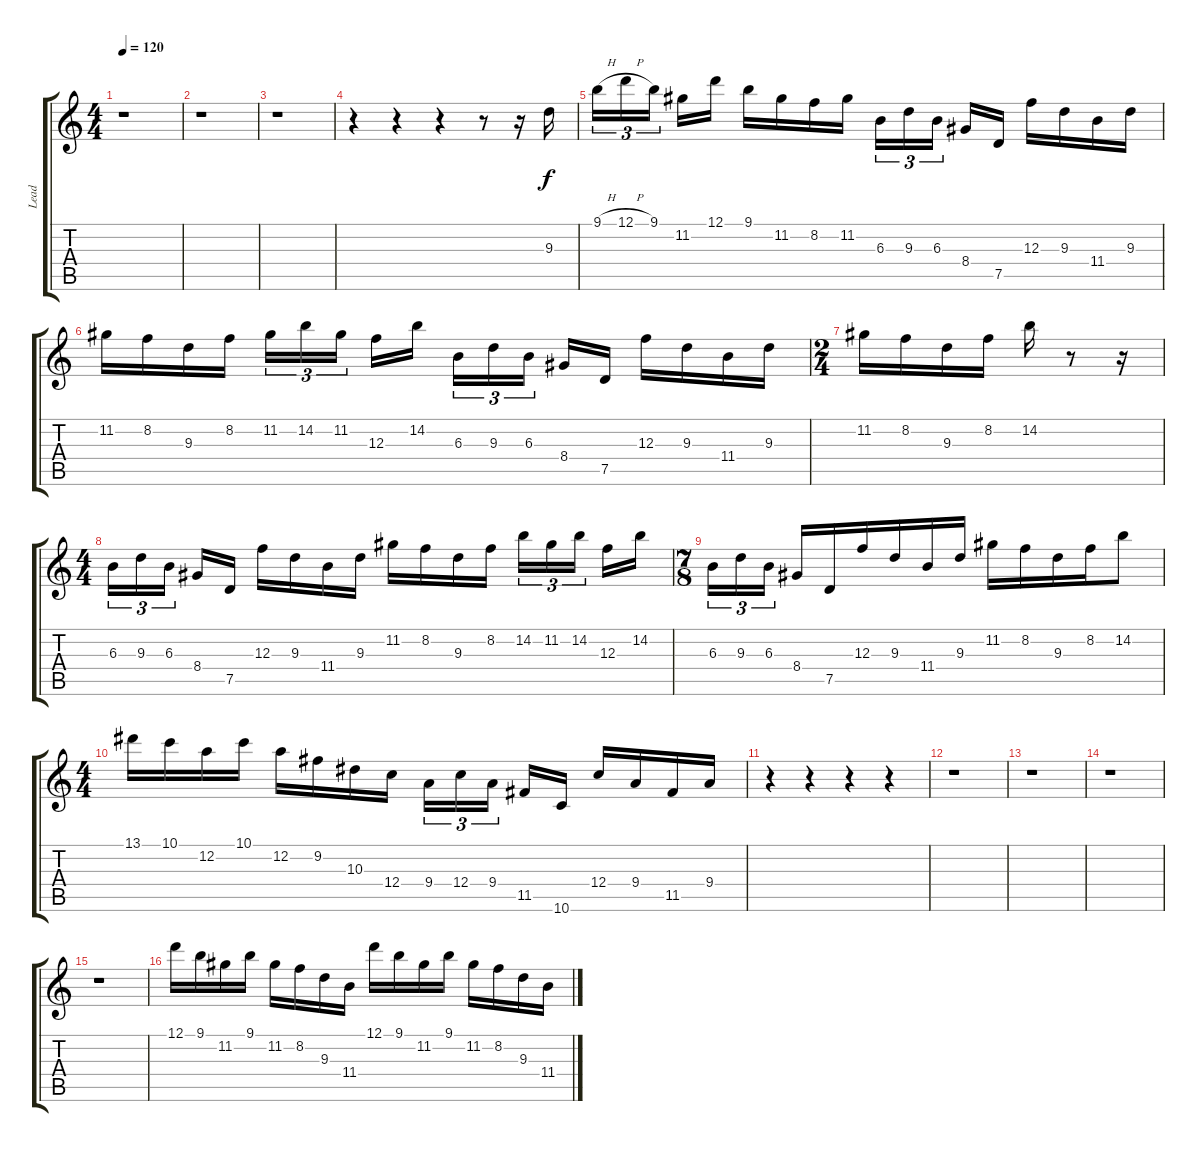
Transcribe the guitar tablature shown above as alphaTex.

\track ("Lead" "Lead") {instrument distortionguitar}
\staff {score tabs}
\tuning (D4 A3 F3 C3 G2 D2) {hide}
\ts (4 4)
\tempo 120
\clef g2
\ks c
r.1{dy f instrument distortionguitar} |
r.1 |
r.1 |
r.4 r.4 r.4 r.8 r.16 9.3.16 |
9.1{h}.16{tu (3 2)} 12.1{h}.16{tu (3 2)} 9.1.16{tu (3 2)} 11.2.16 12.1.16 9.1.16 11.2.16 8.2.16 11.2.16 6.3.16{tu (3 2)} 9.3.16{tu (3 2)} 6.3.16{tu (3 2)} 8.4.16 7.5.16 12.3.16 9.3.16 11.4.16 9.3.16 |
11.2.16 8.2.16 9.3.16 8.2.16 11.2.16{tu (3 2)} 14.2.16{tu (3 2)} 11.2.16{tu (3 2)} 12.3.16 14.2.16 6.3.16{tu (3 2)} 9.3.16{tu (3 2)} 6.3.16{tu (3 2)} 8.4.16 7.5.16 12.3.16 9.3.16 11.4.16 9.3.16 |
\ts (2 4)
11.2.16 8.2.16 9.3.16 8.2.16 14.2.16 r.8 r.16 |
\ts (4 4)
6.3.16{tu (3 2)} 9.3.16{tu (3 2)} 6.3.16{tu (3 2)} 8.4.16 7.5.16 12.3.16 9.3.16 11.4.16 9.3.16 11.2.16 8.2.16 9.3.16 8.2.16 14.2.16{tu (3 2)} 11.2.16{tu (3 2)} 14.2.16{tu (3 2)} 12.3.16 14.2.16 |
\ts (7 8)
6.3.16{tu (3 2)} 9.3.16{tu (3 2)} 6.3.16{tu (3 2)} 8.4.16 7.5.16 12.3.16 9.3.16 11.4.16 9.3.16 11.2.16 8.2.16 9.3.16 8.2.16 14.2.8 |
\ts (4 4)
13.1.16 10.1.16 12.2.16 10.1.16 12.2.16 9.2.16 10.3.16 12.4.16 9.4.16{tu (3 2)} 12.4.16{tu (3 2)} 9.4.16{tu (3 2)} 11.5.16 10.6.16 12.4.16 9.4.16 11.5.16 9.4.16 |
r.4 r.4 r.4 r.4 |
r.1 |
r.1 |
r.1 |
r.1 |
12.1.16 9.1.16 11.2.16 9.1.16 11.2.16 8.2.16 9.3.16 11.4.16 12.1.16 9.1.16 11.2.16 9.1.16 11.2.16 8.2.16 9.3.16 11.4.16
